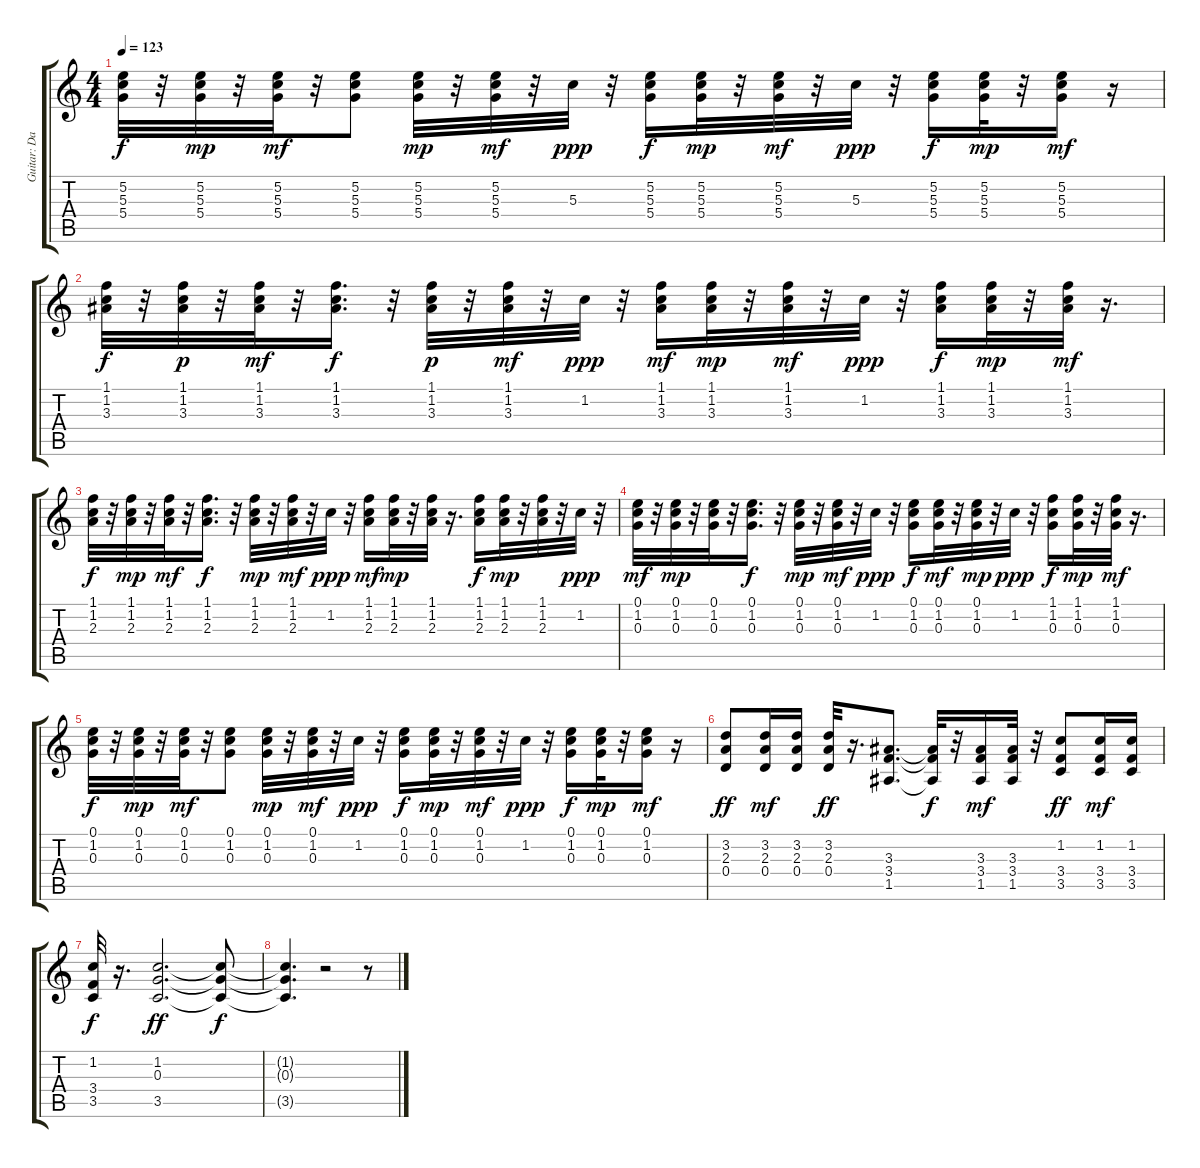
\track ("Guitar: Dave Brown" "Guitar: Da") {instrument acousticguitarsteel}
\staff {score tabs}
\tuning (E4 B3 G3 D3 A2 E2) {hide}
\ts (4 4)
\tempo 123
\clef g2
\ks c
(5.2 5.3 5.4).32{dy f} r.32 (5.2 5.3 5.4).32{dy mp} r.32 (5.2 5.3 5.4).32{dy mf} r.32 (5.2 5.3 5.4).8 (5.2 5.3 5.4).32{dy mp} r.32 (5.2 5.3 5.4).32{dy mf} r.32 5.3.32{dy ppp} r.32 (5.2 5.3 5.4).16{dy f} (5.2 5.3 5.4).32{dy mp} r.32 (5.2 5.3 5.4).32{dy mf} r.32 5.3.32{dy ppp} r.32 (5.2 5.3 5.4).16{dy f} (5.2 5.3 5.4).32{dy mp} r.32 (5.2 5.3 5.4).16{dy mf} r.16 |
(1.1 1.2 3.3).32{dy f} r.32 (1.1 1.2 3.3).32{dy p} r.32 (1.1 1.2 3.3).32{dy mf} r.32 (1.1 1.2 3.3).16{d dy f} r.32 (1.1 1.2 3.3).32{dy p} r.32 (1.1 1.2 3.3).32{dy mf} r.32 1.2.32{dy ppp} r.32 (1.1 1.2 3.3).16{dy mf} (1.1 1.2 3.3).32{dy mp} r.32 (1.1 1.2 3.3).32{dy mf} r.32 1.2.32{dy ppp} r.32 (1.1 1.2 3.3).16{dy f} (1.1 1.2 3.3).32{dy mp} r.32 (1.1 1.2 3.3).32{dy mf} r.16{d} |
(1.1 1.2 2.3).32{dy f} r.32 (1.1 1.2 2.3).32{dy mp} r.32 (1.1 1.2 2.3).32{dy mf} r.32 (1.1 1.2 2.3).16{d dy f} r.32 (1.1 1.2 2.3).32{dy mp} r.32 (1.1 1.2 2.3).32{dy mf} r.32 1.2.32{dy ppp} r.32 (1.1 1.2 2.3).16{dy mf} (1.1 1.2 2.3).32{dy mp} r.32 (1.1 1.2 2.3).32 r.16{d} (1.1 1.2 2.3).16{dy f} (1.1 1.2 2.3).32{dy mp} r.32 (1.1 1.2 2.3).32 r.32 1.2.32{dy ppp} r.32 |
(0.1 1.2 0.3).32{dy mf} r.32 (0.1 1.2 0.3).32{dy mp} r.32 (0.1 1.2 0.3).32 r.32 (0.1 1.2 0.3).16{d dy f} r.32 (0.1 1.2 0.3).32{dy mp} r.32 (0.1 1.2 0.3).32{dy mf} r.32 1.2.32{dy ppp} r.32 (0.1 1.2 0.3).16{dy f} (0.1 1.2 0.3).32{dy mf} r.32 (0.1 1.2 0.3).32{dy mp} r.32 1.2.32{dy ppp} r.32 (1.1 1.2 0.3).16{dy f} (1.1 1.2 0.3).32{dy mp} r.32 (1.1 1.2 0.3).32{dy mf} r.16{d} |
(0.1 1.2 0.3).32{dy f} r.32 (0.1 1.2 0.3).32{dy mp} r.32 (0.1 1.2 0.3).32{dy mf} r.32 (0.1 1.2 0.3).8 (0.1 1.2 0.3).32{dy mp} r.32 (0.1 1.2 0.3).32{dy mf} r.32 1.2.32{dy ppp} r.32 (0.1 1.2 0.3).16{dy f} (0.1 1.2 0.3).32{dy mp} r.32 (0.1 1.2 0.3).32{dy mf} r.32 1.2.32{dy ppp} r.32 (0.1 1.2 0.3).16{dy f} (0.1 1.2 0.3).32{dy mp} r.32 (0.1 1.2 0.3).16{dy mf} r.16 |
(3.2 2.3 0.4).8{dy ff} (3.2 2.3 0.4).16{dy mf} (3.2 2.3 0.4).16 (3.2 2.3 0.4).32{dy ff} r.16{d} (3.3 3.4 1.5).8{d} (3.3{t} 3.4{t} 1.5{t}).32{dy f} r.32 (3.3 3.4 1.5).16{dy mf} (3.3 3.4 1.5).32 r.32 (1.2 3.4 3.5).8{dy ff} (1.2 3.4 3.5).16{dy mf} (1.2 3.4 3.5).16 |
(1.2 3.4 3.5).32{dy f} r.16{d} (1.2 0.3 3.5).2{d dy ff} (1.2{t} 0.3{t} 3.5{t}).8{dy f} |
(1.2{t} 0.3{t} 3.5{t}).4{d} r.2 r.8
